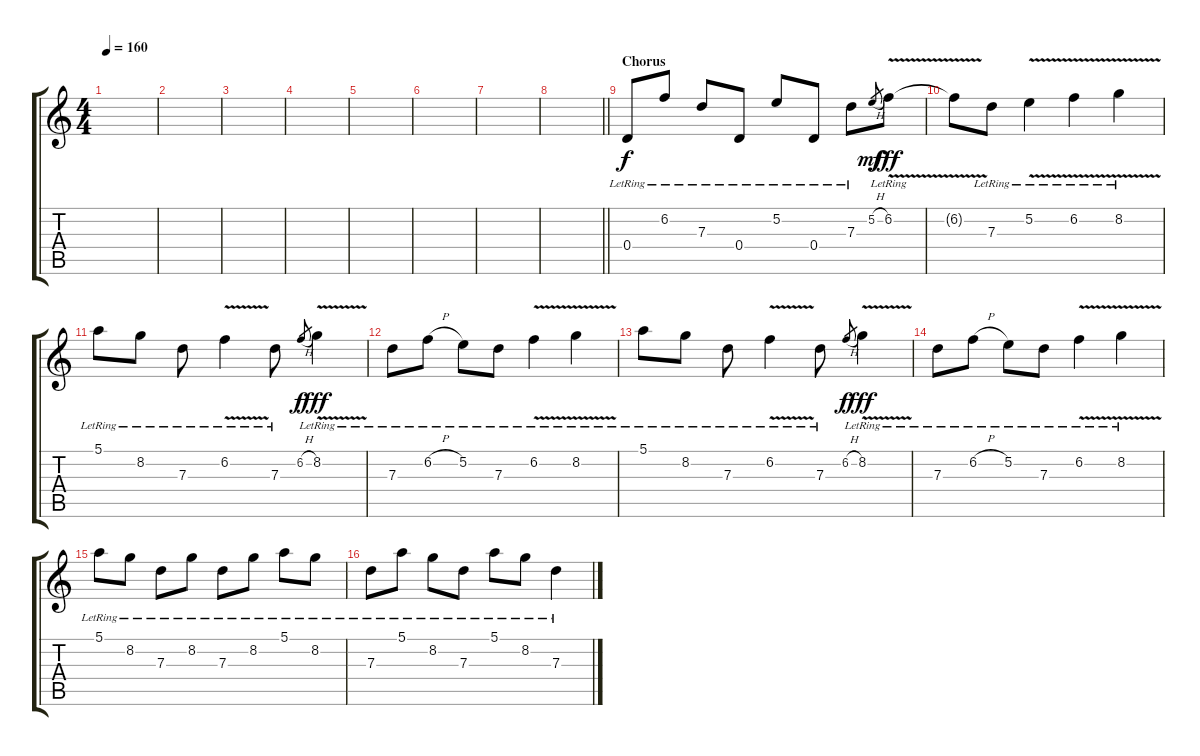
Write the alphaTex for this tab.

\track "" {instrument electricguitarclean}
\staff {score tabs}
\tuning (E4 B3 G3 D3 A2 E2) {hide}
\ts (4 4)
\section ("" "")
\tempo 160
\clef g2
\ks c
|
|
|
|
|
|
|
\barLineRight lightlight
|
\section ("" "Chorus")
0.4{lr}.8 6.2{lr}.8 7.3{lr}.8 0.4{lr}.8 5.2{lr}.8 0.4{lr}.8 7.3{lr}.8 5.2{h}.8{gr dy mf} 6.2{v lr}.8{dy fff} |
6.2{t}.8 7.3{lr}.8 5.2{v lr}.4 6.2{v lr}.4 8.2{v lr}.4 |
5.1{lr}.8 8.2{lr}.8 7.3{lr}.8 6.2{v lr}.4 7.3{lr}.8 6.2{h}.8{gr dy f} 8.2{v lr}.4{dy fff} |
7.3{lr}.8 6.2{h lr}.8 5.2{lr}.8 7.3{lr}.8 6.2{v lr}.4 8.2{v lr}.4 |
5.1{lr}.8 8.2{lr}.8 7.3{lr}.8 6.2{v lr}.4 7.3{lr}.8 6.2{h}.8{gr dy f} 8.2{v lr}.4{dy fff} |
7.3{lr}.8 6.2{h lr}.8 5.2{lr}.8 7.3{lr}.8 6.2{v lr}.4 8.2{v lr}.4 |
5.1{lr}.8 8.2{lr}.8 7.3{lr}.8 8.2{lr}.8 7.3{lr}.8 8.2{lr}.8 5.1{lr}.8 8.2{lr}.8 |
7.3{lr}.8 5.1{lr}.8 8.2{lr}.8 7.3{lr}.8 5.1{lr}.8 8.2{lr}.8 7.3{lr}.4
